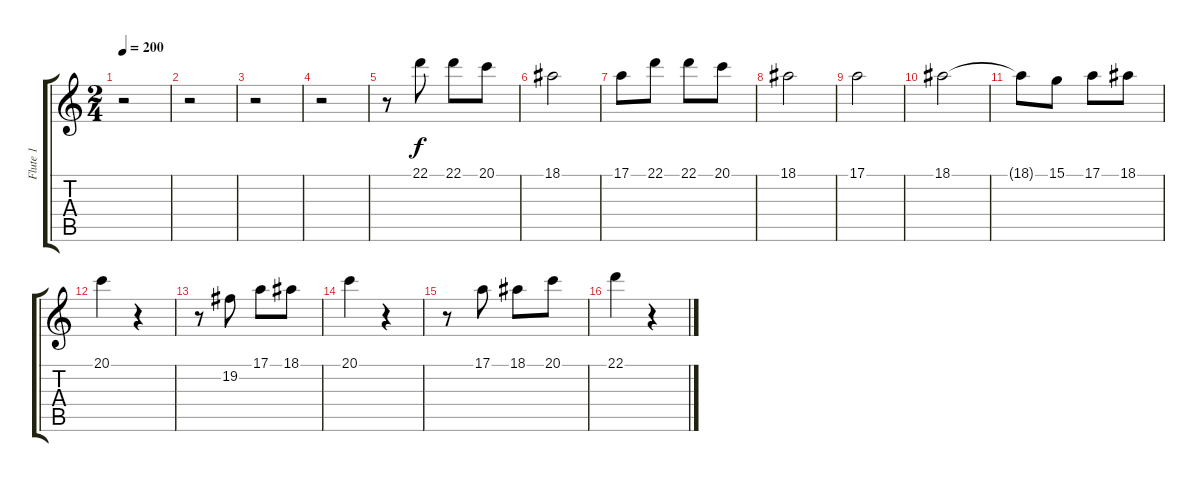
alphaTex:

\track ("Flute 1" "Flute 1") {instrument flute}
\staff {score tabs}
\tuning (E4 B3 G3 D3 A2 E2) {hide}
\ts (2 4)
\tempo 200
\clef g2
\ks c
r.2{dy fff} |
r.2 |
r.2 |
r.2 |
r.8 22.1.8{dy f} 22.1.8 20.1.8 |
18.1.2 |
17.1.8 22.1.8 22.1.8 20.1.8 |
18.1.2 |
17.1.2 |
18.1.2 |
18.1{t}.8 15.1.8 17.1.8 18.1.8 |
20.1.4 r.4 |
r.8 19.2.8 17.1.8 18.1.8 |
20.1.4 r.4 |
r.8 17.1.8 18.1.8 20.1.8 |
22.1.4 r.4
